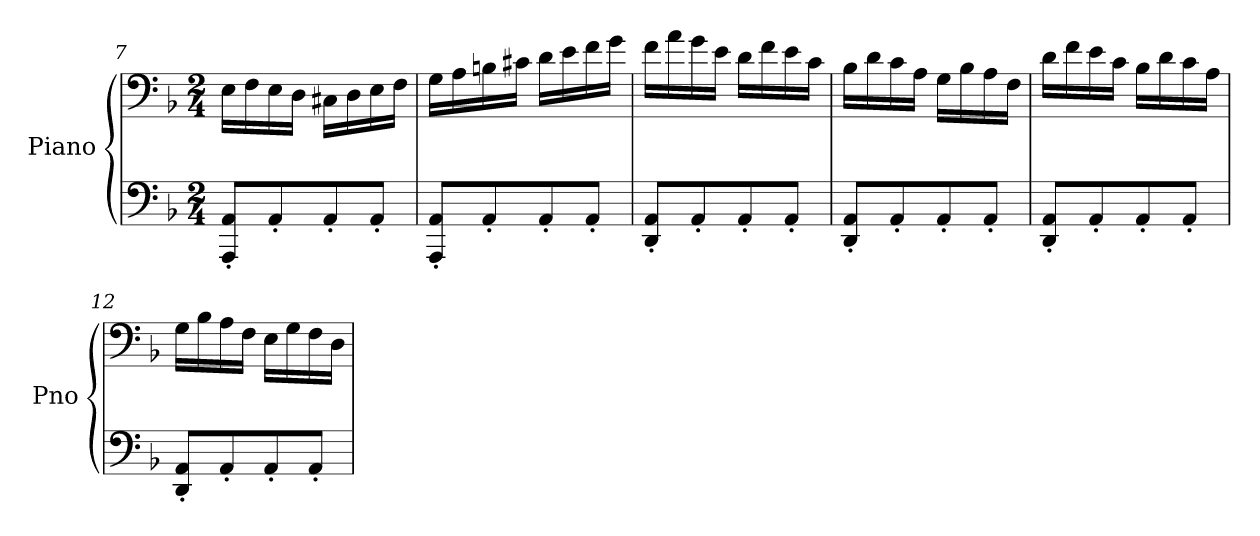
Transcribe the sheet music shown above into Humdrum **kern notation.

**kern	**kern
*part1	*part1
*staff2	*staff1
*I"Piano	*
*I'Pno	*
!!LO:LB:g=z
*clefF4	*clefF4
*k[b-]	*k[b-]
*M2/4	*M2/4
=7	=7
8AAA/' 8AA/'L	16E\LL
.	16F\
8AA'/	16E\
.	16D\JJ
8AA'/	16C#X\LL
.	16D\
8AA'/J	16E\
.	16F\JJ
=8	=8
8AAA/' 8AA/'L	16G\LL
.	16A\
8AA'/	16Bn\
.	16c#X\JJ
8AA'/	16d\LL
.	16e\
8AA'/J	16f\
.	16g\JJ
=9	=9
8DD/' 8AA/'L	16f\LL
.	16a\
8AA'/	16g\
.	16e\JJ
8AA'/	16d\LL
.	16f\
8AA'/J	16e\
.	16c\JJ
=10	=10
8DD/' 8AA/'L	16B-\LL
.	16d\
8AA'/	16c\
.	16A\JJ
8AA'/	16G\LL
.	16B-\
8AA'/J	16A\
.	16F\JJ
=11	=11
8DD/' 8AA/'L	16d\LL
.	16f\
8AA'/	16e\
.	16c\JJ
8AA'/	16B-\LL
.	16d\
8AA'/J	16c\
.	16A\JJ
!!LO:LB:g=z
=12	=12
8DD/' 8AA/'L	16G\LL
.	16B-\
8AA'/	16A\
.	16F\JJ
8AA'/	16E\LL
.	16G\
8AA'/J	16F\
.	16D\JJ
=	=
*-	*-
